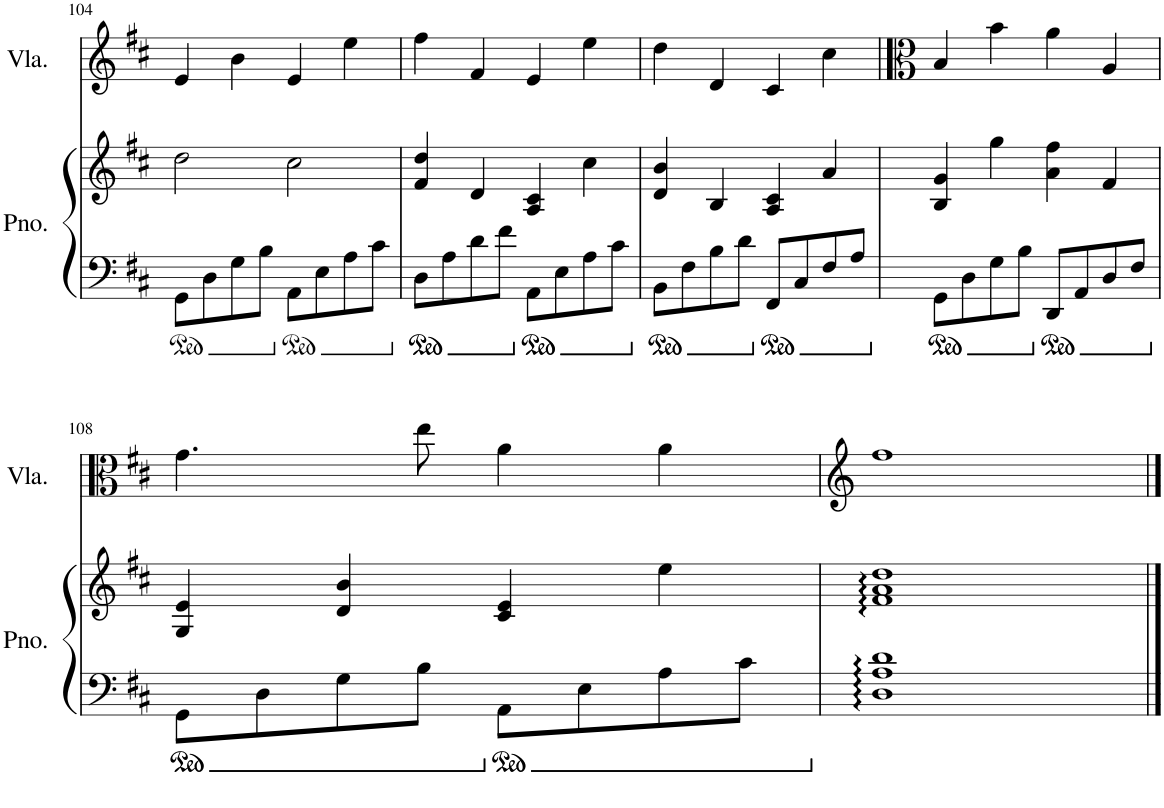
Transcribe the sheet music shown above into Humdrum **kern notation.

**kern	**kern	**kern
*part2	*part2	*part1
*staff3	*staff2	*staff1
*I"Grand Piano	*	*I"Viola
*I'Pno.	*	*I'Vla.
!!LO:PB:g=z
*clefF4	*clefG2	*clefC3
*k[f#c#]	*k[f#c#]	*k[f#c#]
*M4/4	*M4/4	*M4/4
=104	=104	=104
8GG\L	2dd\	4e/
8D\	.	.
8G\	.	4b\
8B\J	.	.
8AA\L	2cc#\	4e/
8E\	.	.
8A\	.	4ee\
8c#\J	.	.
=105	=105	=105
8D\L	4f#/ 4dd/	4ff#\
8A\	.	.
8d\	4d/	4f#/
8f#\J	.	.
8AA\L	4A/ 4c#/	4e/
8E\	.	.
8A\	4cc#\	4ee\
8c#\J	.	.
=106	=106	=106
8BB\L	4d/ 4b/	4dd\
8F#\	.	.
8B\	4B/	4d/
8d\J	.	.
8FF#/L	4A/ 4c#/	4c#/
8C#/	.	.
8F#/	4a/	4cc#\
8A/J	.	.
=107	=107	=107
8GG\L	4B/ 4g/	4B/
8D\	.	.
8G\	4gg\	4b\
8B\J	.	.
8DD/L	4a\ 4ff#\	4a\
8AA/	.	.
8D/	4f#/	4A/
8F#/J	.	.
!!LO:LB:g=z
=108	=108	=108
8GG\L	4G/ 4e/	4.g\
8D\	.	.
8G\	4d/ 4b/	.
8B\J	.	8ee\
8AA\L	4c#/ 4e/	4a\
8E\	.	.
8A\	4ee\	4a\
8c#\J	.	.
=109	=109	=109
1D: 1A: 1d:	1f# 1a 1dd	1ff#
==	==	==
*-	*-	*-
